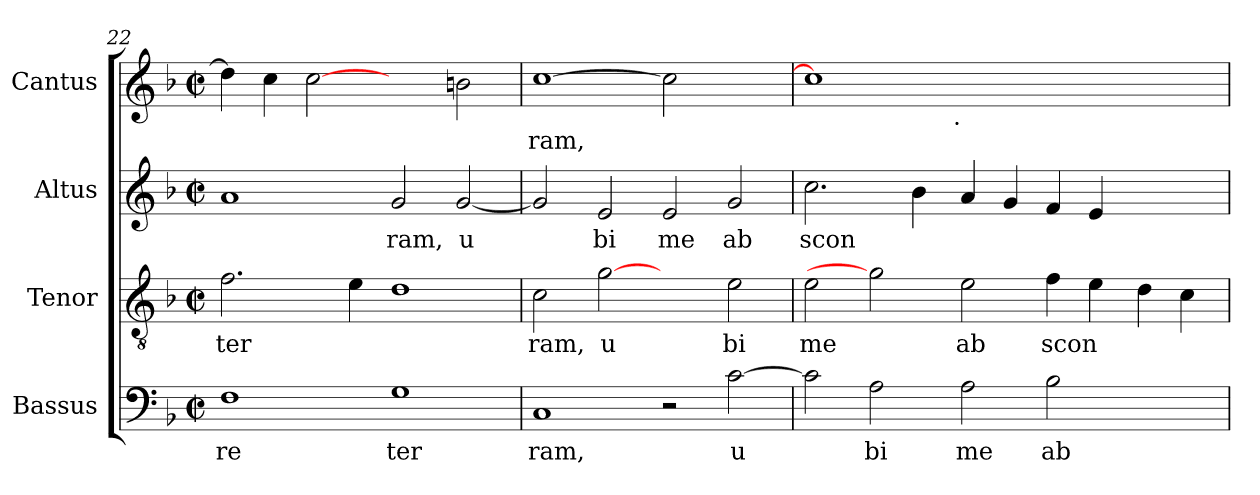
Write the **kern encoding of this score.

**kern	**text	**kern	**text	**kern	**text	**kern	**text
*part4	*part4	*part3	*part3	*part2	*part2	*part1	*part1
*staff4	*staff4	*staff3	*staff3	*staff2	*staff2	*staff1	*staff1
*I"Bassus	*	*I"Tenor	*	*I"Altus	*	*I"Cantus	*
*clefF4	*	*clefGv2	*	*clefG2	*	*clefG2	*
*k[b-]	*	*k[b-]	*	*k[b-]	*	*k[b-]	*
*F:	*	*F:	*	*F:	*	*F:	*
*M2/2	*	*M2/2	*	*M2/2	*	*M2/2	*
*met(c|)	*	*met(c|)	*	*met(c|)	*	*met(c|)	*
=22	=22	=22	=22	=22	=22	=22	=22
!	!LO:LY:b:cj	!	!LO:LY:b	!	!	!	!
1F	re	2.f\	ter	1a	.	4dd\]	.
.	.	.	.	.	.	4cc\	.
.	.	.	.	.	.	[2cc	.
.	.	4e\	.	.	.	.	.
!	!LO:LY:b:cj	!	!	!	!LO:LY:b:cj	!	!
1G	ter	1d	.	2g/	ram,	2ryy	.
!	!	!	!	!	!LO:LY:b:cj	!	!
.	.	.	.	[<2g/	u	2bn\	.
=23	=23	=23	=23	=23	=23	=23	=23
!	!LO:LY:b:cj	!	!LO:LY:b:cj	!	!	!	!LO:LY:b:cj
1C	ram,	2c\	ram,	2g/]	.	[1cc	ram,
!	!	!	!LO:LY:b:cj	!	!LO:LY:b:cj	!	!
.	.	[2g	u	2e/	bi	.	.
!	!	!	!	!	!LO:LY:b:cj	!	!
2r	.	2ryy	.	2e/	me	2cc]	.
!	!LO:LY:b:cj	!	!LO:LY:b:cj	!	!LO:LY:b:cj	!	!
[>2c\	u	2e\	bi	2g/	ab	2ryy	.
=24	=24	=24	=24	=24	=24	=24	=24
!	!	!	!LO:LY:b:cj	!	!LO:LY:b	!	!
*	*	*	*	*	*	*^	*
2c\]	.	2e\	me	2.cc\	scon	1cc]	2ryy	.
!	!LO:LY:b:cj	!	!	!	!	!	!	!
2A\	bi	2g]	.	.	.	.	4ryy	.
.	.	.	.	4b-\	.	.	8...ryy	.
!	!	!	!	!	!	!	!LO:TX:b:t=.	!
.	.	.	.	.	.	.	1ryy	.
!	!LO:LY:b:cj	!	!LO:LY:b:cj	!	!	!	!	!
2A\	me	2e\	ab	4a/	.	1.ryy	.	.
.	.	.	.	4g/	.	.	.	.
!	!LO:LY:b:cj	!	!LO:LY:b	!	!	!	!	!
2B-\	ab	4f\	scon	4f/	.	.	.	.
.	.	4e\	.	4e/	.	.	.	.
.	.	.	.	.	.	.	2ryy	.
2ryy	.	4d\	.	2ryy	.	.	.	.
.	.	4c\	.	.	.	.	.	.
.	.	.	.	.	.	.	64ryy	.
*	*	*	*	*	*	*v	*v	*
=	=	=	=	=	=	=	=
*-	*-	*-	*-	*-	*-	*-	*-
